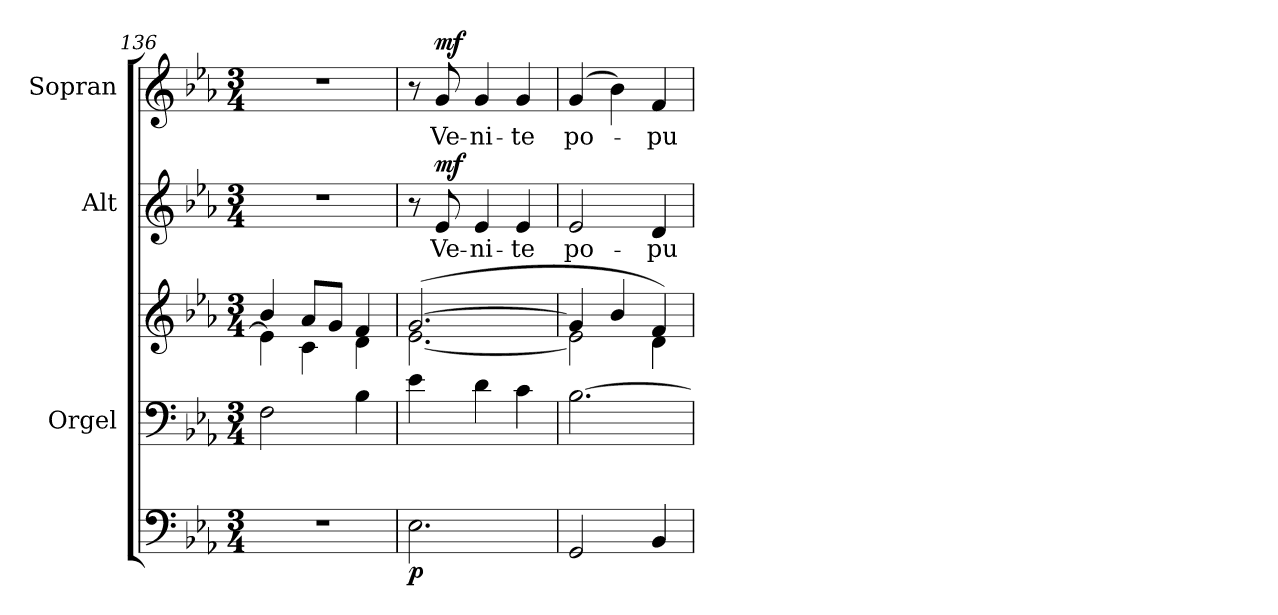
**kern	**dynam	**kern	**kern	**kern	**text	**dynam	**kern	**text	**dynam
*part4	*part4	*part3	*part3	*part2	*part2	*part2	*part1	*part1	*part1
*staff5	*staff5	*staff4	*staff3	*staff2	*staff2	*staff2	*staff1	*staff1	*staff1
*	*	*I"Orgel	*	*I"Alt	*	*	*I"Sopran	*	*
*	*	*I'Org.	*	*I'A.	*	*	*I'S.	*	*
*clefF4	*	*clefF4	*clefG2	*clefG2	*	*	*clefG2	*	*
*k[b-e-a-]	*	*k[b-e-a-]	*k[b-e-a-]	*k[b-e-a-]	*	*	*k[b-e-a-]	*	*
*E-:	*	*E-:	*E-:	*E-:	*	*	*E-:	*	*
*M3/4	*	*M3/4	*M3/4	*M3/4	*	*	*M3/4	*	*
=136	=136	=136	=136	=136	=136	=136	=136	=136	=136
*	*	*	*^	*	*	*	*	*	*
2.r	.	2F\	4b-/	4e-\]	2.r	.	.	2.r	.	.
.	.	.	8a-/L	4c\	.	.	.	.	.	.
.	.	.	8g/J	.	.	.	.	.	.	.
.	.	4B-\	4f/	4d\	.	.	.	.	.	.
=137	=137	=137	=137	=137	=137	=137	=137	=137	=137	=137
!	!LO:DY:b	!	!	!	!	!	!	!	!	!
2.E-\	p	4e-\	([>2.g/	[<2.e-\	8r	.	.	8r	.	.
!	!	!	!	!	!	!LO:LY:b	!LO:DY:a	!	!LO:LY:b	!LO:DY:a
.	.	.	.	.	8e-/	Ve-	mf	8g/	Ve-	mf
!	!	!	!	!	!	!LO:LY:b	!	!	!LO:LY:b	!
.	.	4d\	.	.	4e-/	-ni-	.	4g/	-ni-	.
!	!	!	!	!	!	!LO:LY:b	!	!	!LO:LY:b	!
.	.	4c\	.	.	4e-/	-te	.	4g/	-te	.
=138	=138	=138	=138	=138	=138	=138	=138	=138	=138	=138
!	!	!	!	!	!	!LO:LY:b	!	!	!LO:LY:b	!
2GG/	.	[2.B-\	4g/]	2e-\]	2e-/	po-	.	(4g/	po-	.
.	.	.	4b-/	.	.	.	.	4b-\)	.	.
!	!	!	!	!	!	!LO:LY:b	!	!	!LO:LY:b	!
4BB-/	.	.	4f/)	4d\	4d/	-pu-	.	4f/	-pu-	.
*	*	*	*v	*v	*	*	*	*	*	*
=	=	=	=	=	=	=	=	=	=
*-	*-	*-	*-	*-	*-	*-	*-	*-	*-
